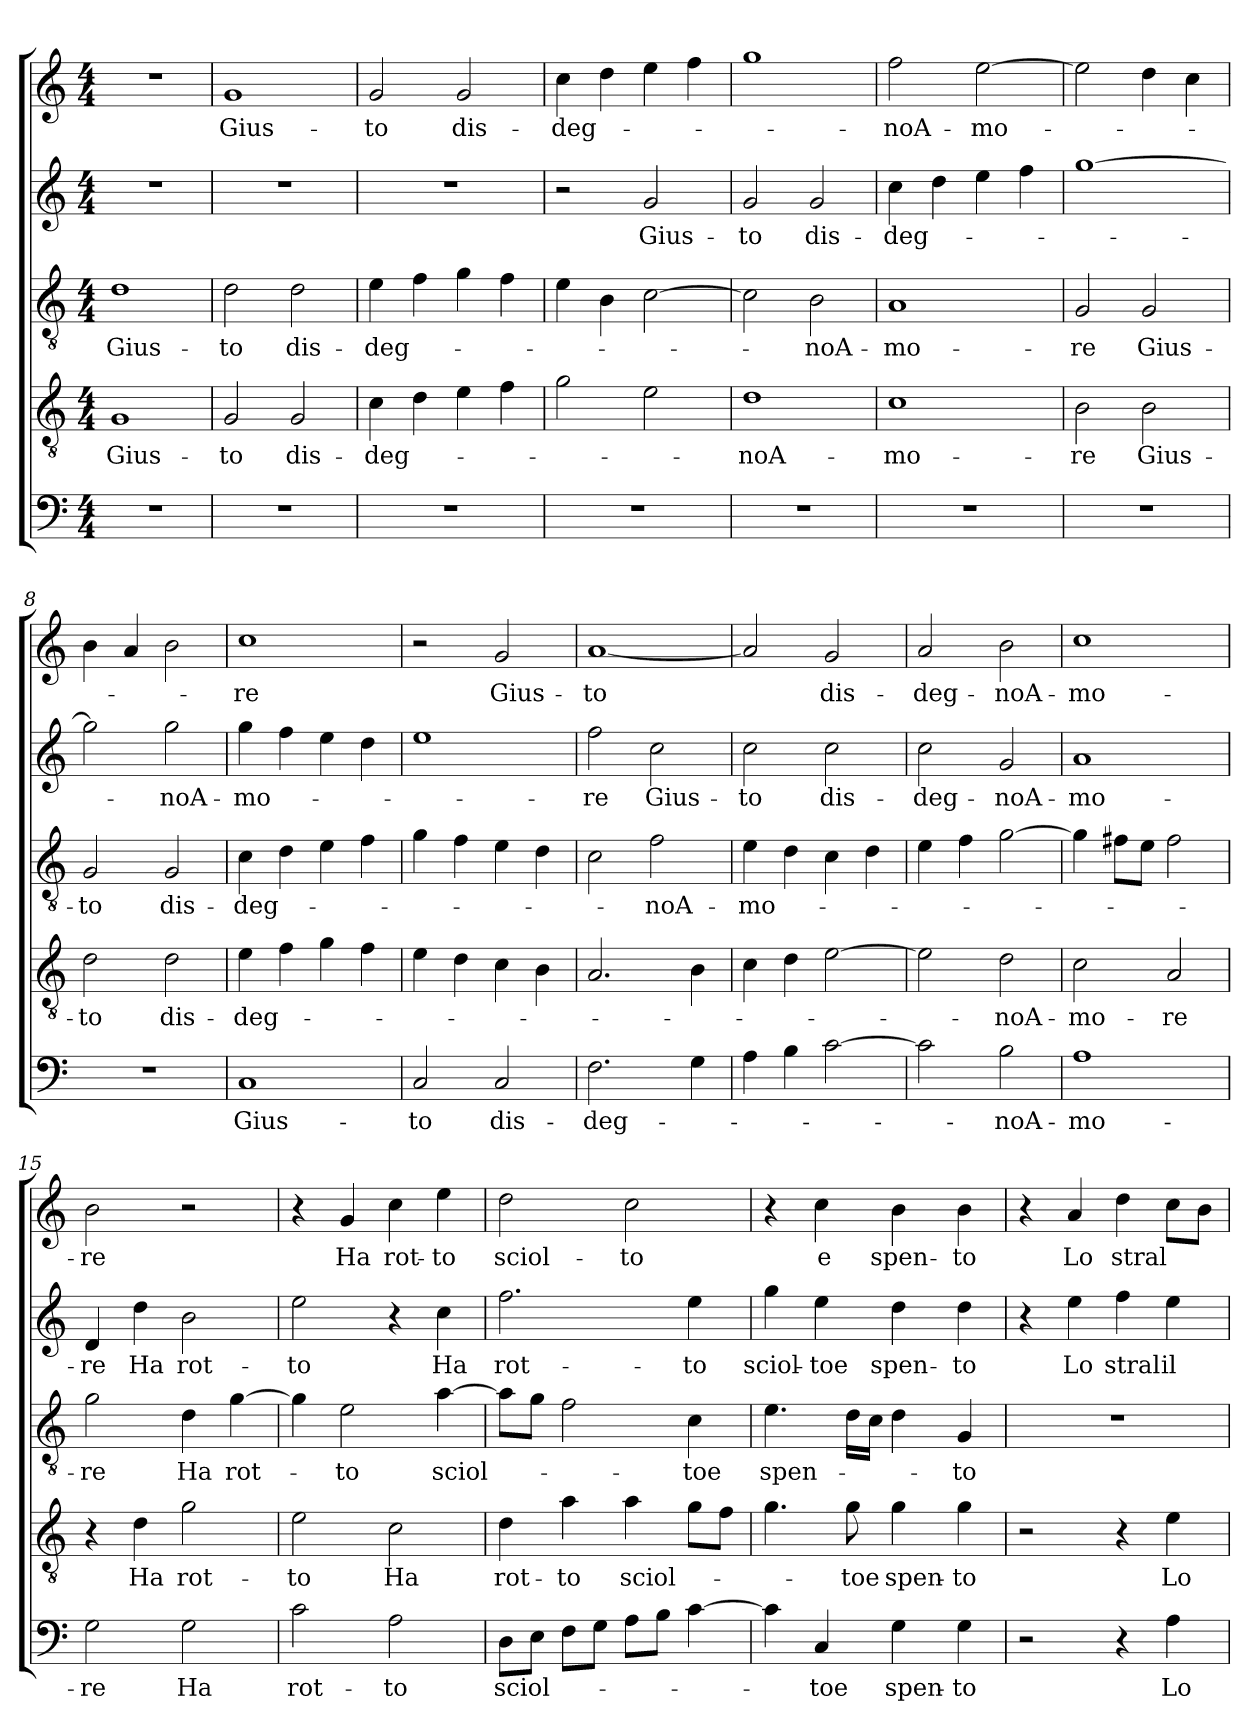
**kern	**text	**kern	**text	**kern	**text	**kern	**text	**kern	**text
*part5	*part5	*part4	*part4	*part3	*part3	*part2	*part2	*part1	*part1
*staff5	*staff5	*staff4	*staff4	*staff3	*staff3	*staff2	*staff2	*staff1	*staff1
*clefF4	*	*clefGv2	*	*clefGv2	*	*clefG2	*	*clefG2	*
*k[]	*	*k[]	*	*k[]	*	*k[]	*	*k[]	*
*M4/4	*	*M4/4	*	*M4/4	*	*M4/4	*	*M4/4	*
=1	=1	=1	=1	=1	=1	=1	=1	=1	=1
1r	.	1G/	Gius-	1d\	Gius-	1r	.	1r	.
=2	=2	=2	=2	=2	=2	=2	=2	=2	=2
1r	.	2G/	to	2d\	to	1r	.	1g/	Gius-
.	.	2G/	dis-	2d\	dis-	.	.	.	.
=3	=3	=3	=3	=3	=3	=3	=3	=3	=3
1r	.	4c\	deg-	4e\	deg-	1r	.	2g/	to
.	.	4d\	.	4f\	.	.	.	.	.
.	.	4e\	.	4g\	.	.	.	2g/	dis-
.	.	4f\	.	4f\	.	.	.	.	.
=4	=4	=4	=4	=4	=4	=4	=4	=4	=4
1r	.	2g\	.	4e\	.	2r	.	4cc\	deg-
.	.	.	.	4B\	.	.	.	4dd\	.
.	.	2e\	.	[2c\	.	2g/	Gius-	4ee\	.
.	.	.	.	.	.	.	.	4ff\	.
=5	=5	=5	=5	=5	=5	=5	=5	=5	=5
1r	.	1d\	noA-	2c\]	.	2g/	to	1gg\	.
.	.	.	.	2B\	noA-	2g/	dis-	.	.
=6	=6	=6	=6	=6	=6	=6	=6	=6	=6
1r	.	1c\	mo-	1A/	mo-	4cc\	deg-	2ff\	noA-
.	.	.	.	.	.	4dd\	.	.	.
.	.	.	.	.	.	4ee\	.	[2ee\	mo-
.	.	.	.	.	.	4ff\	.	.	.
=7	=7	=7	=7	=7	=7	=7	=7	=7	=7
1r	.	2B\	re	2G/	re	[1gg\	.	2ee\]	.
.	.	2B\	Gius-	2G/	Gius-	.	.	4dd\	.
.	.	.	.	.	.	.	.	4cc\	.
=8	=8	=8	=8	=8	=8	=8	=8	=8	=8
1r	.	2d\	to	2G/	to	2gg\]	.	4b\	.
.	.	.	.	.	.	.	.	4a/	.
.	.	2d\	dis-	2G/	dis-	2gg\	noA-	2b\	.
=9	=9	=9	=9	=9	=9	=9	=9	=9	=9
1C/	Gius-	4e\	deg-	4c\	deg-	4gg\	mo-	1cc\	re
.	.	4f\	.	4d\	.	4ff\	.	.	.
.	.	4g\	.	4e\	.	4ee\	.	.	.
.	.	4f\	.	4f\	.	4dd\	.	.	.
=10	=10	=10	=10	=10	=10	=10	=10	=10	=10
2C/	to	4e\	.	4g\	.	1ee\	.	2r	.
.	.	4d\	.	4f\	.	.	.	.	.
2C/	dis-	4c\	.	4e\	.	.	.	2g/	Gius-
.	.	4B\	.	4d\	.	.	.	.	.
=11	=11	=11	=11	=11	=11	=11	=11	=11	=11
2.F\	deg-	2.A/	.	2c\	.	2ff\	re	[1a/	to
.	.	.	.	2f\	noA-	2cc\	Gius-	.	.
4G\	.	4B\	.	.	.	.	.	.	.
=12	=12	=12	=12	=12	=12	=12	=12	=12	=12
4A\	.	4c\	.	4e\	mo-	2cc\	to	2a/]	.
4B\	.	4d\	.	4d\	.	.	.	.	.
[2c\	.	[2e\	.	4c\	.	2cc\	dis-	2g/	dis-
.	.	.	.	4d\	.	.	.	.	.
=13	=13	=13	=13	=13	=13	=13	=13	=13	=13
2c\]	.	2e\]	.	4e\	.	2cc\	deg-	2a/	deg-
.	.	.	.	4f\	.	.	.	.	.
2B\	noA-	2d\	noA-	[2g\	.	2g/	noA-	2b\	noA-
=14	=14	=14	=14	=14	=14	=14	=14	=14	=14
1A\	mo-	2c\	mo-	4g\]	.	1a/	mo-	1cc\	mo-
.	.	.	.	8f#X\L	.	.	.	.	.
.	.	.	.	8e\J	.	.	.	.	.
.	.	2A/	re	2f#\	.	.	.	.	.
=15	=15	=15	=15	=15	=15	=15	=15	=15	=15
2G\	re	4r	.	2g\	re	4d/	re	2b\	re
.	.	4d\	Ha	.	.	4dd\	Ha	.	.
2G\	Ha	2g\	rot-	4d\	Ha	2b\	rot-	2r	.
.	.	.	.	[4g\	rot-	.	.	.	.
=16	=16	=16	=16	=16	=16	=16	=16	=16	=16
2c\	rot-	2e\	to	4g\]	.	2ee\	to	4r	.
.	.	.	.	2e\	to	.	.	4g/	Ha
2A\	to	2c\	Ha	.	.	4r	.	4cc\	rot-
.	.	.	.	[4a\	sciol-	4cc\	Ha	4ee\	to
=17	=17	=17	=17	=17	=17	=17	=17	=17	=17
8D\L	sciol-	4d\	rot-	8a\L]	.	2.ff\	rot-	2dd\	sciol-
8E\J	.	.	.	8g\J	.	.	.	.	.
8F\L	.	4a\	to	2f\	.	.	.	.	.
8G\J	.	.	.	.	.	.	.	.	.
8A\L	.	4a\	sciol-	.	.	.	.	2cc\	to
8B\J	.	.	.	.	.	.	.	.	.
[4c\	.	8g\L	.	4c\	toe	4ee\	to	.	.
.	.	8f\J	.	.	.	.	.	.	.
=18	=18	=18	=18	=18	=18	=18	=18	=18	=18
4c\]	.	4.g\	.	4.e\	spen-	4gg\	sciol-	4r	.
4C/	toe	.	.	.	.	4ee\	toe	4cc\	e
.	.	8g\	toe	16d\LL	.	.	.	.	.
.	.	.	.	16c\JJ	.	.	.	.	.
4G\	spen-	4g\	spen-	4d\	.	4dd\	spen-	4b\	spen-
4G\	to	4g\	to	4G/	to	4dd\	to	4b\	to
=19	=19	=19	=19	=19	=19	=19	=19	=19	=19
2r	.	2r	.	1r	.	4r	.	4r	.
.	.	.	.	.	.	4ee\	Lo	4a/	Lo
4r	.	4r	.	.	.	4ff\	stral	4dd\	stral
4A\	Lo	4e\	Lo	.	.	4ee\	il	8cc\L	.
.	.	.	.	.	.	.	.	8b\J	.
=	=	=	=	=	=	=	=	=	=
*-	*-	*-	*-	*-	*-	*-	*-	*-	*-
